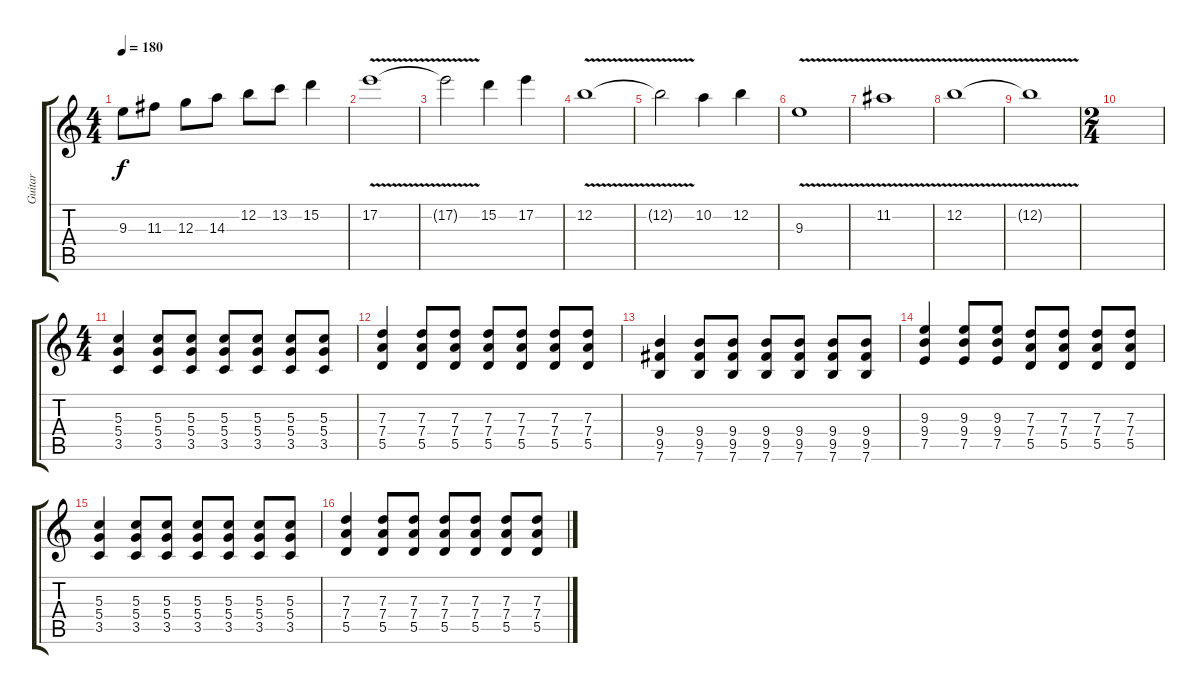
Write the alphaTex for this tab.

\track ("Guitar" "Guitar") {instrument overdrivenguitar}
\staff {score tabs}
\tuning (E4 B3 G3 D3 A2 E2) {hide}
\ts (4 4)
\tempo 180
\clef g2
\ks c
9.3.8{dy f} 11.3.8 12.3.8 14.3.8 12.2.8 13.2.8 15.2.4 |
17.2{v}.1 |
17.2{t}.2 15.2.4 17.2.4 |
12.2{v}.1 |
12.2{t}.2 10.2.4 12.2.4 |
9.3{v}.1 |
11.2{v}.1 |
12.2{v}.1 |
12.2{t}.1 |
\ts (2 4)
|
\ts (4 4)
(5.3 5.4 3.5).4 (5.3 5.4 3.5).8 (5.3 5.4 3.5).8 (5.3 5.4 3.5).8 (5.3 5.4 3.5).8 (5.3 5.4 3.5).8 (5.3 5.4 3.5).8 |
(7.3 7.4 5.5).4 (7.3 7.4 5.5).8 (7.3 7.4 5.5).8 (7.3 7.4 5.5).8 (7.3 7.4 5.5).8 (7.3 7.4 5.5).8 (7.3 7.4 5.5).8 |
(9.4 9.5 7.6).4 (9.4 9.5 7.6).8 (9.4 9.5 7.6).8 (9.4 9.5 7.6).8 (9.4 9.5 7.6).8 (9.4 9.5 7.6).8 (9.4 9.5 7.6).8 |
(9.3 9.4 7.5).4 (9.3 9.4 7.5).8 (9.3 9.4 7.5).8 (7.3 7.4 5.5).8 (7.3 7.4 5.5).8 (7.3 7.4 5.5).8 (7.3 7.4 5.5).8 |
(5.3 5.4 3.5).4 (5.3 5.4 3.5).8 (5.3 5.4 3.5).8 (5.3 5.4 3.5).8 (5.3 5.4 3.5).8 (5.3 5.4 3.5).8 (5.3 5.4 3.5).8 |
(7.3 7.4 5.5).4 (7.3 7.4 5.5).8 (7.3 7.4 5.5).8 (7.3 7.4 5.5).8 (7.3 7.4 5.5).8 (7.3 7.4 5.5).8 (7.3 7.4 5.5).8
